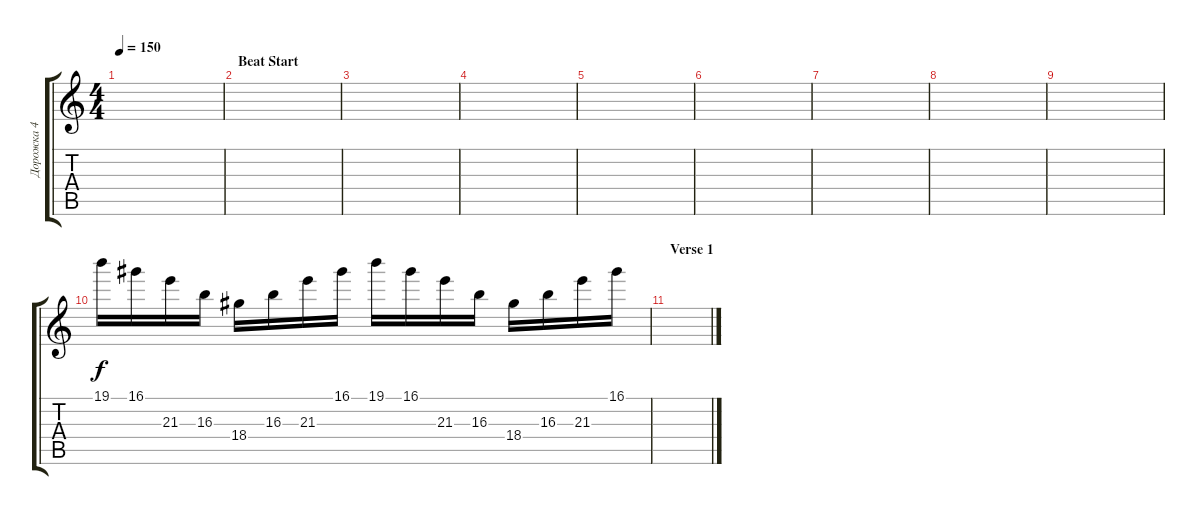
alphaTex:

\track ("Дорожка 4" "Дорожка 4") {instrument distortionguitar}
\staff {score tabs}
\tuning (E4 B3 G3 D3 A2 E2) {hide}
\ts (4 4)
\tempo 150
\clef g2
\ks c
|
\section ("" "Beat Start")
|
|
|
|
|
|
|
|
19.1.16 16.1.16 21.3.16 16.3.16 18.4.16 16.3.16 21.3.16 16.1.16 19.1.16 16.1.16 21.3.16 16.3.16 18.4.16 16.3.16 21.3.16 16.1.16 |
\section ("" "Verse 1")
